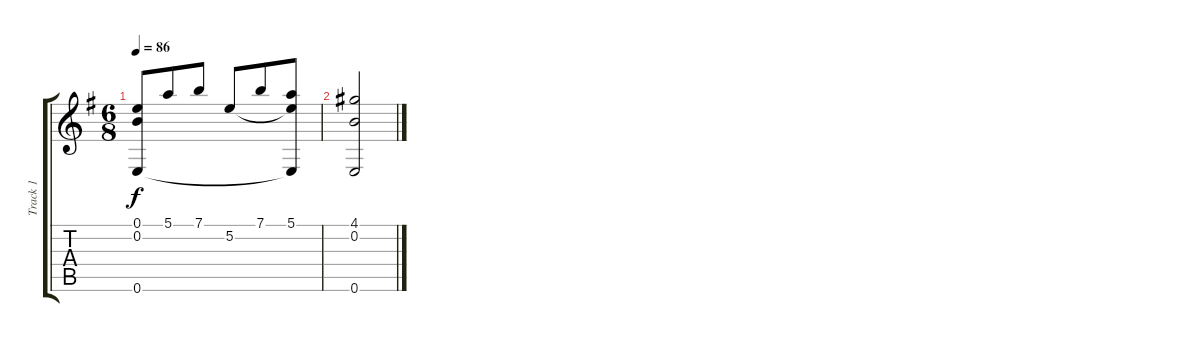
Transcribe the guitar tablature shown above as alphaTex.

\track ("Track 1" "Track 1") {instrument acousticguitarnylon}
\staff {score tabs}
\tuning (E4 B3 G3 D3 A2 E2) {hide}
\ts (6 8)
\tempo 86
\clef g2
\ks g
(0.1 0.2 0.6).8{dy f} 5.1.8 7.1.8 5.2.8 7.1.8 (5.1 5.2{t} 0.6{t}).8 |
(4.1 0.2 0.6).2
